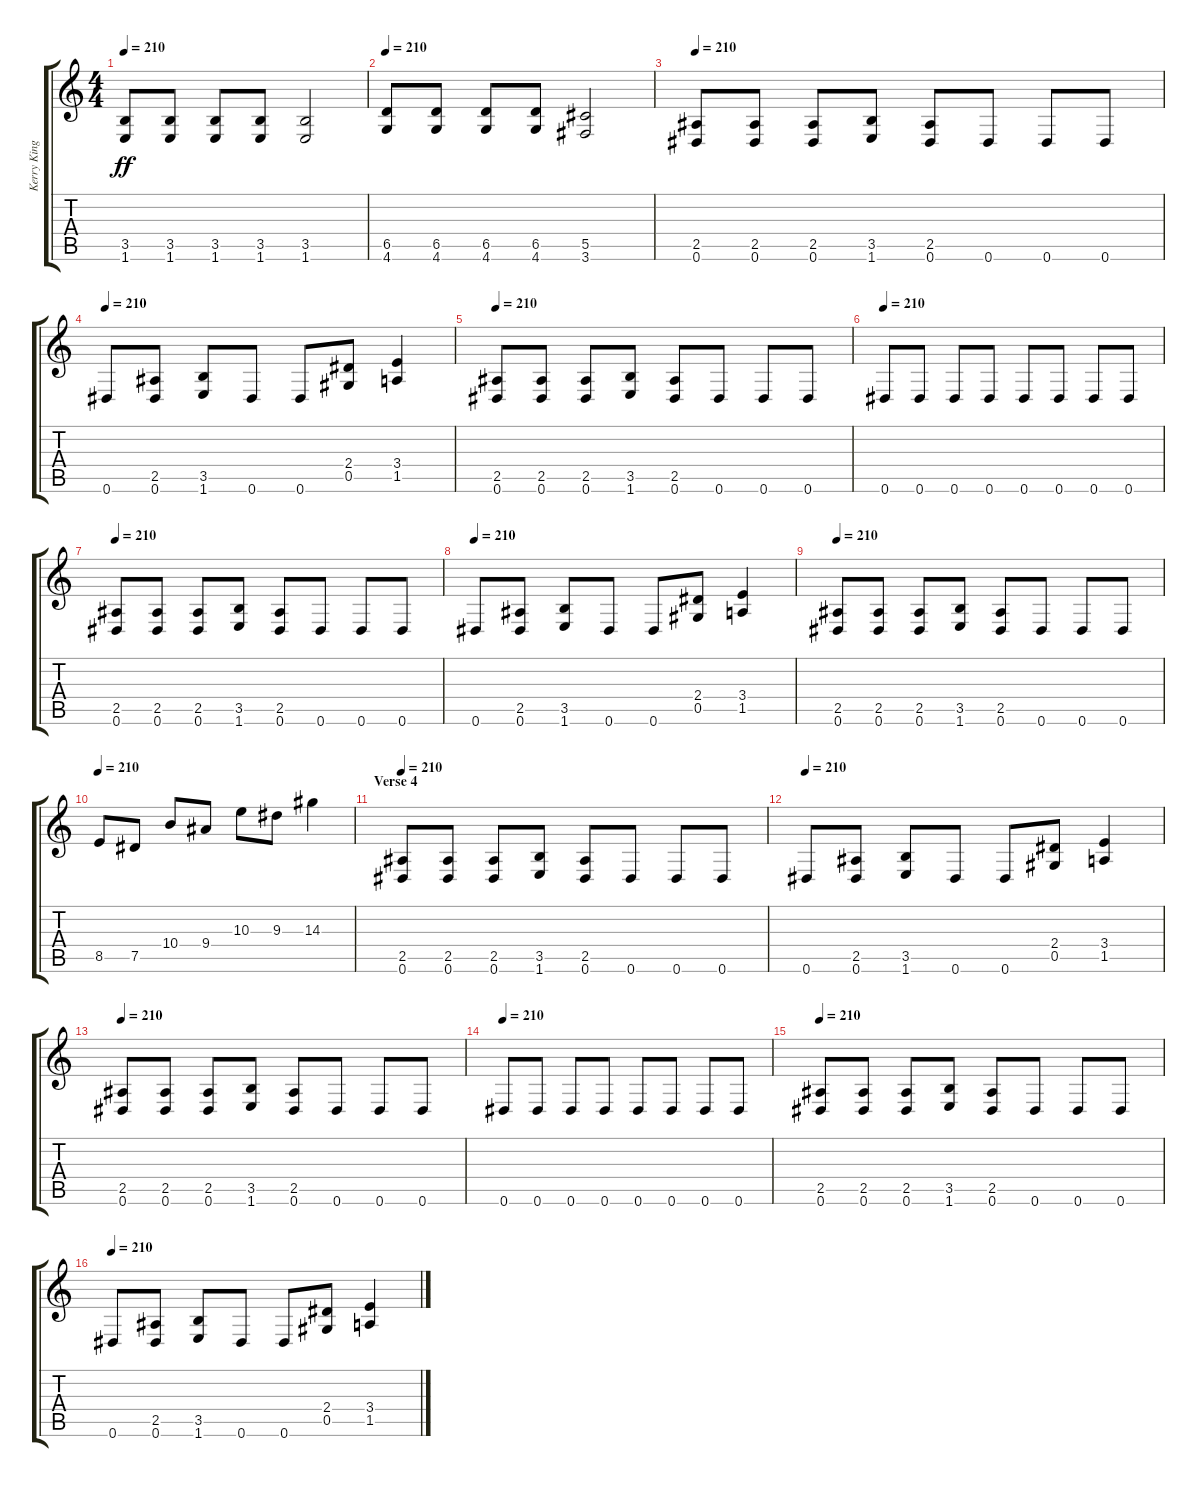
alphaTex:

\track ("Kerry King" "Kerry King") {instrument distortionguitar}
\staff {score tabs}
\tuning (Eb4 Bb3 Gb3 Db3 Ab2 Eb2) {hide}
\ts (4 4)
\tempo 210
\clef g2
\ks c
(3.5 1.6).8{dy ff} (3.5 1.6).8 (3.5 1.6).8 (3.5 1.6).8 (3.5 1.6).2 |
\tempo 210
(6.5 4.6).8 (6.5 4.6).8 (6.5 4.6).8 (6.5 4.6).8 (5.5 3.6).2 |
\tempo 210
(2.5 0.6).8 (2.5 0.6).8 (2.5 0.6).8 (3.5 1.6).8 (2.5 0.6).8 0.6.8 0.6.8 0.6.8 |
\tempo 210
0.6.8 (2.5 0.6).8 (3.5 1.6).8 0.6.8 0.6.8 (2.4 0.5).8 (3.4 1.5).4 |
\tempo 210
(2.5 0.6).8 (2.5 0.6).8 (2.5 0.6).8 (3.5 1.6).8 (2.5 0.6).8 0.6.8 0.6.8 0.6.8 |
\tempo 210
0.6.8 0.6.8 0.6.8 0.6.8 0.6.8 0.6.8 0.6.8 0.6.8 |
\tempo 210
(2.5 0.6).8 (2.5 0.6).8 (2.5 0.6).8 (3.5 1.6).8 (2.5 0.6).8 0.6.8 0.6.8 0.6.8 |
\tempo 210
0.6.8 (2.5 0.6).8 (3.5 1.6).8 0.6.8 0.6.8 (2.4 0.5).8 (3.4 1.5).4 |
\tempo 210
(2.5 0.6).8 (2.5 0.6).8 (2.5 0.6).8 (3.5 1.6).8 (2.5 0.6).8 0.6.8 0.6.8 0.6.8 |
\tempo 210
8.5.8 7.5.8 10.4.8 9.4.8 10.3.8 9.3.8 14.3.4 |
\section ("" "Verse 4")
\tempo 210
(2.5 0.6).8 (2.5 0.6).8 (2.5 0.6).8 (3.5 1.6).8 (2.5 0.6).8 0.6.8 0.6.8 0.6.8 |
\tempo 210
0.6.8 (2.5 0.6).8 (3.5 1.6).8 0.6.8 0.6.8 (2.4 0.5).8 (3.4 1.5).4 |
\tempo 210
(2.5 0.6).8 (2.5 0.6).8 (2.5 0.6).8 (3.5 1.6).8 (2.5 0.6).8 0.6.8 0.6.8 0.6.8 |
\tempo 210
0.6.8 0.6.8 0.6.8 0.6.8 0.6.8 0.6.8 0.6.8 0.6.8 |
\tempo 210
(2.5 0.6).8 (2.5 0.6).8 (2.5 0.6).8 (3.5 1.6).8 (2.5 0.6).8 0.6.8 0.6.8 0.6.8 |
\tempo 210
0.6.8 (2.5 0.6).8 (3.5 1.6).8 0.6.8 0.6.8 (2.4 0.5).8 (3.4 1.5).4
